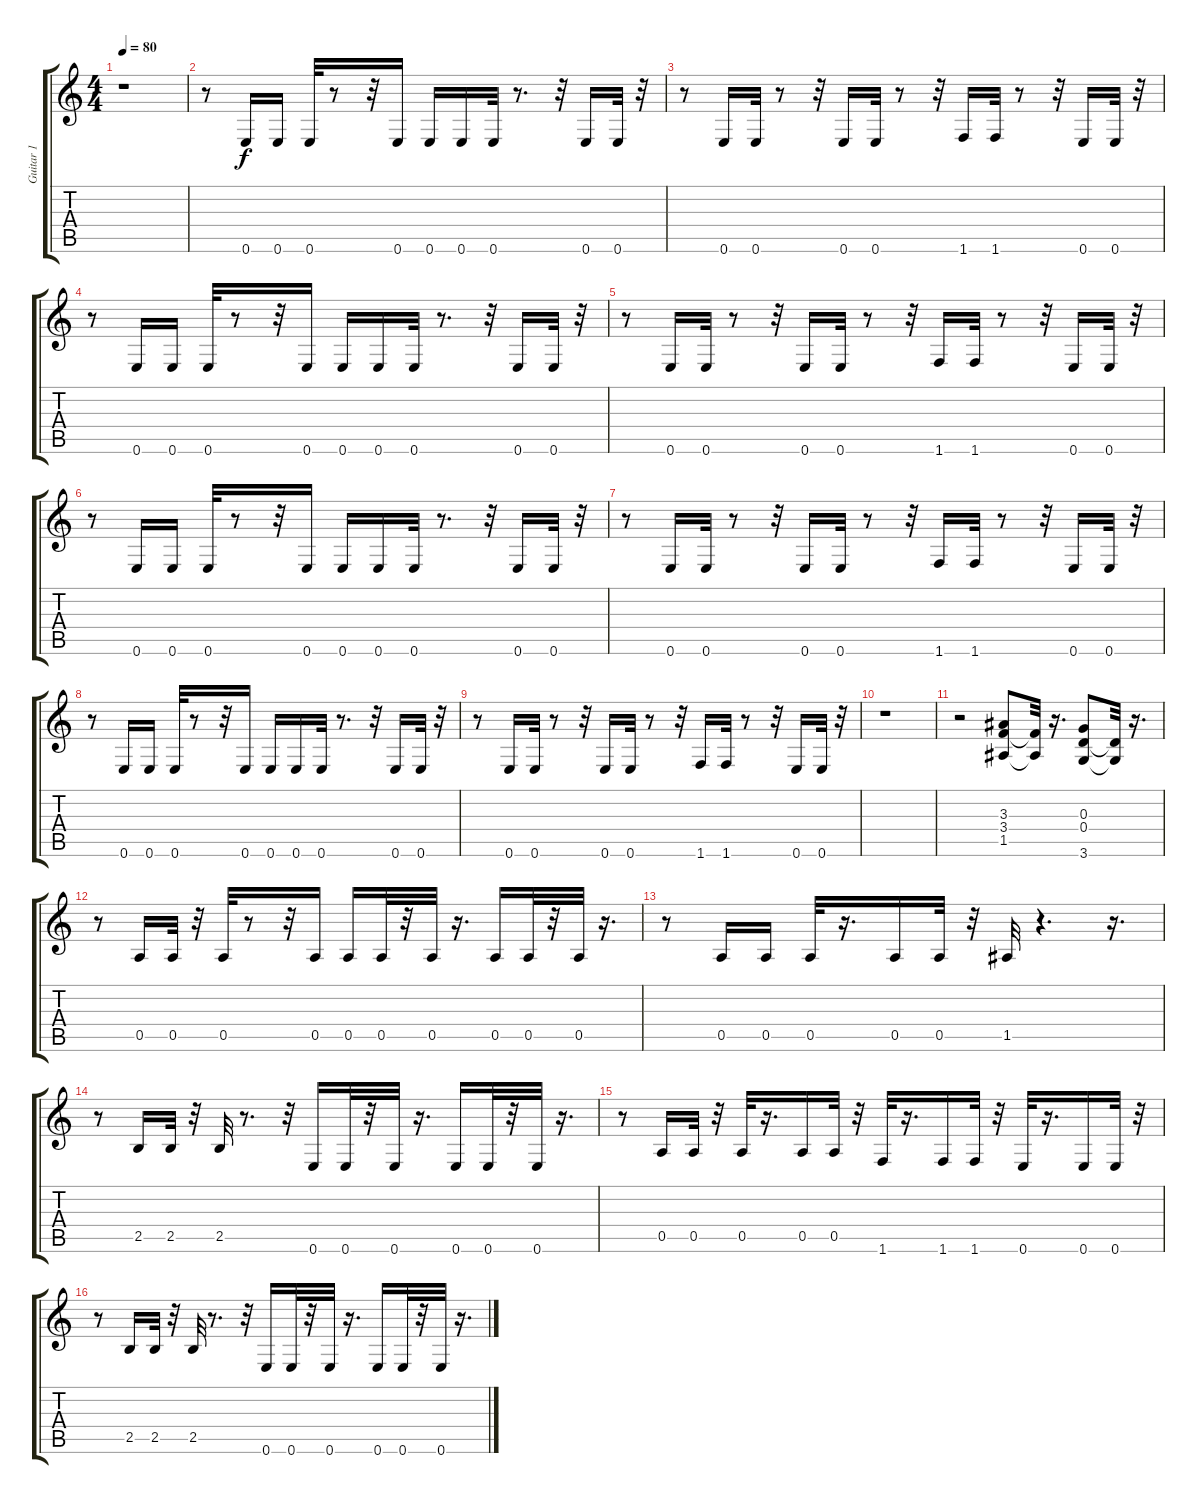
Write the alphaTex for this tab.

\track ("Guitar 1" "Guitar 1") {instrument overdrivenguitar}
\staff {score tabs}
\tuning (E4 B3 G3 D3 A2 E2) {hide}
\ts (4 4)
\tempo 80
\clef g2
\ks c
r.1{dy f} |
r.8 0.6.16 0.6.16 0.6.32 r.8 r.32 0.6.16 0.6.16 0.6.16 0.6.32 r.8{d} r.32 0.6.16 0.6.32 r.32 |
r.8 0.6.16 0.6.32 r.8 r.32 0.6.16 0.6.32 r.8 r.32 1.6.16 1.6.32 r.8 r.32 0.6.16 0.6.32 r.32 |
r.8 0.6.16 0.6.16 0.6.32 r.8 r.32 0.6.16 0.6.16 0.6.16 0.6.32 r.8{d} r.32 0.6.16 0.6.32 r.32 |
r.8 0.6.16 0.6.32 r.8 r.32 0.6.16 0.6.32 r.8 r.32 1.6.16 1.6.32 r.8 r.32 0.6.16 0.6.32 r.32 |
r.8 0.6.16 0.6.16 0.6.32 r.8 r.32 0.6.16 0.6.16 0.6.16 0.6.32 r.8{d} r.32 0.6.16 0.6.32 r.32 |
r.8 0.6.16 0.6.32 r.8 r.32 0.6.16 0.6.32 r.8 r.32 1.6.16 1.6.32 r.8 r.32 0.6.16 0.6.32 r.32 |
r.8 0.6.16 0.6.16 0.6.32 r.8 r.32 0.6.16 0.6.16 0.6.16 0.6.32 r.8{d} r.32 0.6.16 0.6.32 r.32 |
r.8 0.6.16 0.6.32 r.8 r.32 0.6.16 0.6.32 r.8 r.32 1.6.16 1.6.32 r.8 r.32 0.6.16 0.6.32 r.32 |
r.1 |
r.2 (3.3 3.4 1.5).8 (3.4{t} 1.5{t}).32 r.16{d} (0.3 0.4 3.6).8 (0.4{t} 3.6{t}).32 r.16{d} |
r.8 0.5.16 0.5.32 r.32 0.5.32 r.8 r.32 0.5.16 0.5.16 0.5.32 r.32 0.5.32 r.16{d} 0.5.16 0.5.32 r.32 0.5.32 r.16{d} |
r.8 0.5.16 0.5.16 0.5.32 r.16{d} 0.5.16 0.5.32 r.32 1.5.32 r.4{d} r.16{d} |
r.8 2.5.16 2.5.32 r.32 2.5.32 r.8{d} r.32 0.6.16 0.6.32 r.32 0.6.32 r.16{d} 0.6.16 0.6.32 r.32 0.6.32 r.16{d} |
r.8 0.5.16 0.5.32 r.32 0.5.32 r.16{d} 0.5.16 0.5.32 r.32 1.6.32 r.16{d} 1.6.16 1.6.32 r.32 0.6.32 r.16{d} 0.6.16 0.6.32 r.32 |
r.8 2.5.16 2.5.32 r.32 2.5.32 r.8{d} r.32 0.6.16 0.6.32 r.32 0.6.32 r.16{d} 0.6.16 0.6.32 r.32 0.6.32 r.16{d}
